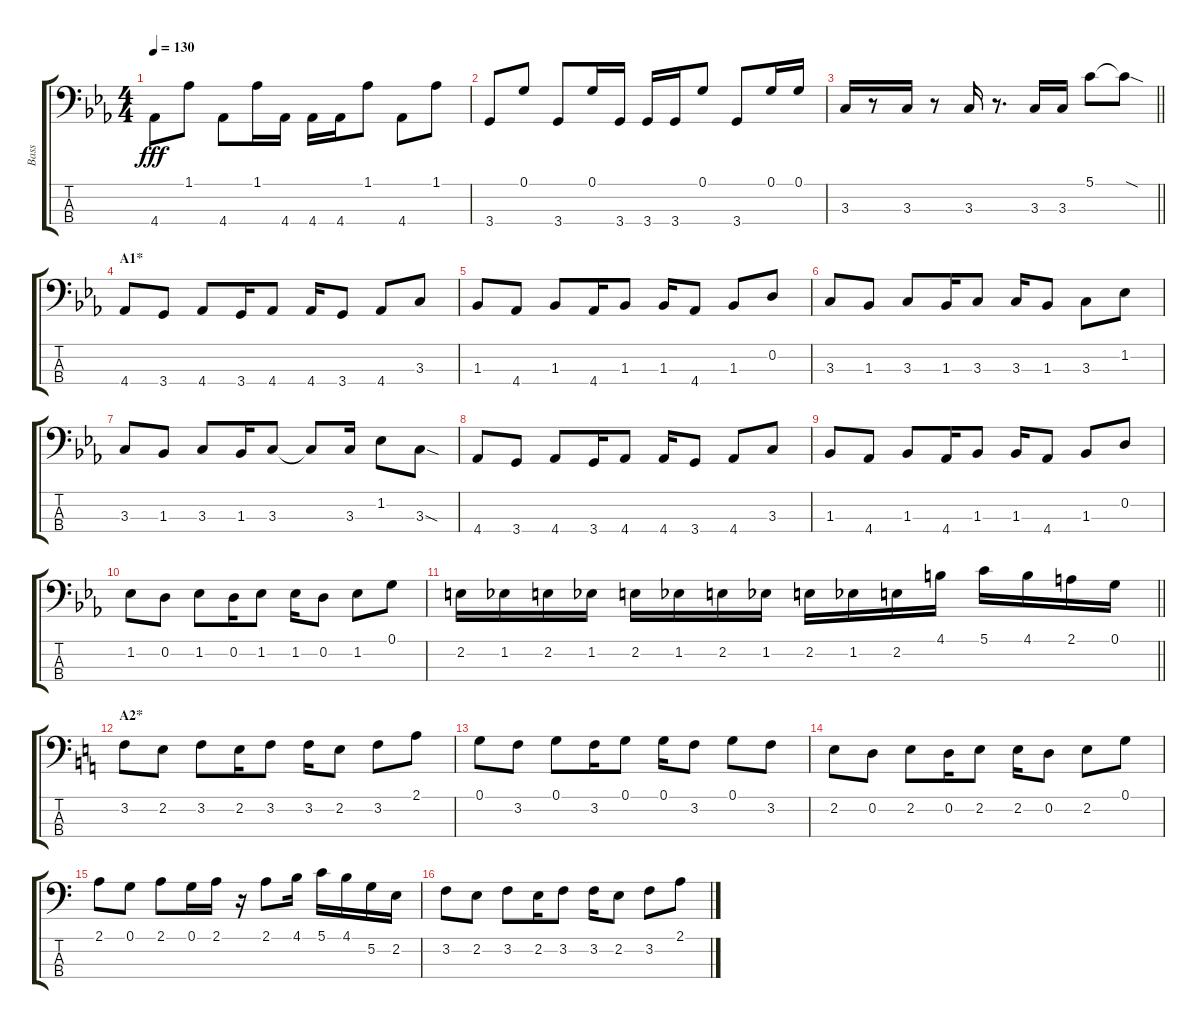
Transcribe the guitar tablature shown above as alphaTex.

\track ("Bass" "Bass") {instrument fretlessbass}
\staff {score tabs}
\tuning (G2 D2 A1 E1) {hide}
\ts (4 4)
\tempo 130
\clef f4
\ks eb
4.4.8{dy fff} 1.1.8 4.4.8 1.1.16 4.4.16 4.4.16 4.4.16 1.1.8 4.4.8 1.1.8 |
3.4.8 0.1.8 3.4.8 0.1.16 3.4.16 3.4.16 3.4.16 0.1.8 3.4.8 0.1.16 0.1.16 |
\barLineRight lightlight
3.3.16 r.8 3.3.16 r.8 3.3.16 r.8{d} 3.3.16 3.3.16 5.1.8 5.1{sod t}.8 |
\section ("" "A1*")
4.4.8 3.4.8 4.4.8 3.4.16 4.4.8 4.4.16 3.4.8 4.4.8 3.3.8 |
1.3.8 4.4.8 1.3.8 4.4.16 1.3.8 1.3.16 4.4.8 1.3.8 0.2.8 |
3.3.8 1.3.8 3.3.8 1.3.16 3.3.8 3.3.16 1.3.8 3.3.8 1.2.8 |
3.3.8 1.3.8 3.3.8 1.3.16 3.3.8 3.3{t}.8 3.3.16 1.2.8 3.3{sod}.8 |
4.4.8 3.4.8 4.4.8 3.4.16 4.4.8 4.4.16 3.4.8 4.4.8 3.3.8 |
1.3.8 4.4.8 1.3.8 4.4.16 1.3.8 1.3.16 4.4.8 1.3.8 0.2.8 |
1.2.8 0.2.8 1.2.8 0.2.16 1.2.8 1.2.16 0.2.8 1.2.8 0.1.8 |
\barLineRight lightlight
2.2.16 1.2.16 2.2.16 1.2.16 2.2.16 1.2.16 2.2.16 1.2.16 2.2.16 1.2.16 2.2.16 4.1.16 5.1.16 4.1.16 2.1.16 0.1.16 |
\section ("" "A2*")
\ks c
3.2.8 2.2.8 3.2.8 2.2.16 3.2.8 3.2.16 2.2.8 3.2.8 2.1.8 |
0.1.8 3.2.8 0.1.8 3.2.16 0.1.8 0.1.16 3.2.8 0.1.8 3.2.8 |
2.2.8 0.2.8 2.2.8 0.2.16 2.2.8 2.2.16 0.2.8 2.2.8 0.1.8 |
2.1.8 0.1.8 2.1.8 0.1.16 2.1.16 r.16 2.1.8 4.1.16 5.1.16 4.1.16 5.2.16 2.2.16 |
3.2.8 2.2.8 3.2.8 2.2.16 3.2.8 3.2.16 2.2.8 3.2.8 2.1.8
